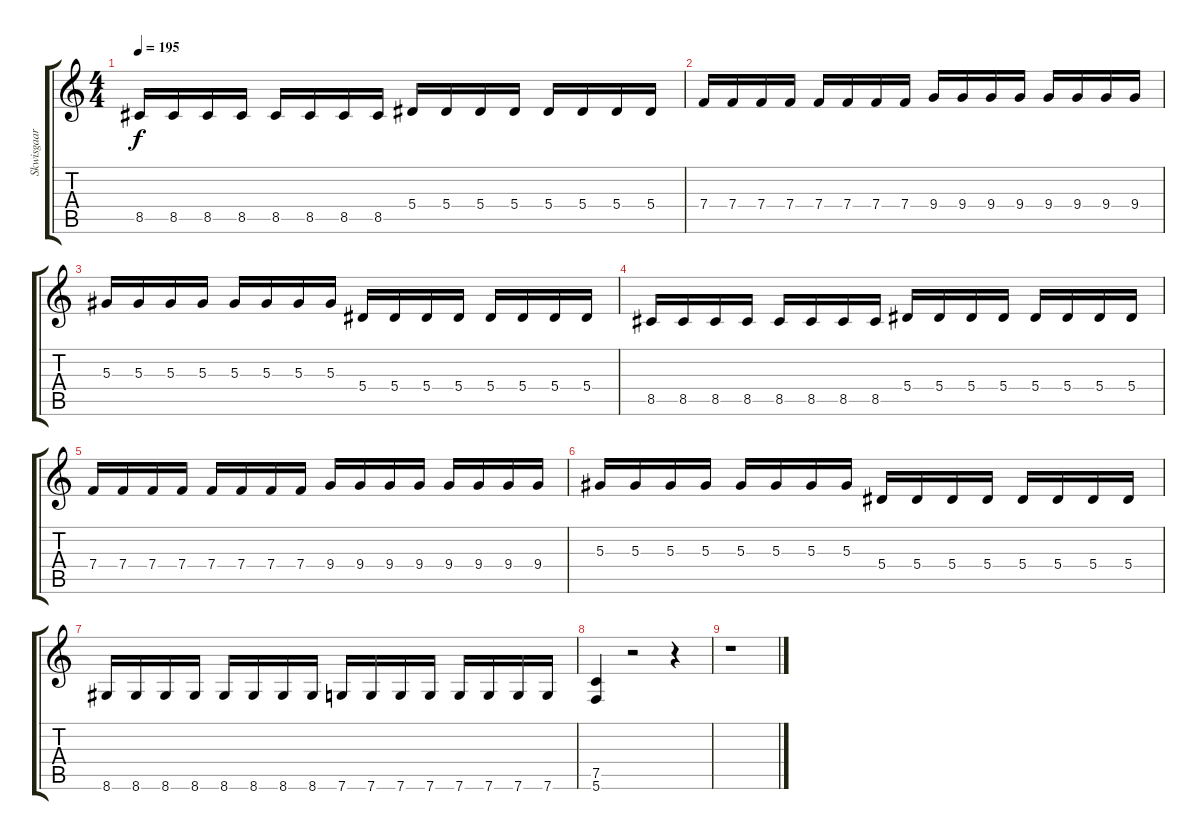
\track ("Skwisgaar Skwigelf" "Skwisgaar ") {instrument distortionguitar}
\staff {score tabs}
\tuning (C4 G3 Eb3 Bb2 F2 C2) {hide}
\ts (4 4)
\tempo 195
\clef g2
\ks aminor
8.5.16{dy f} 8.5.16 8.5.16 8.5.16 8.5.16 8.5.16 8.5.16 8.5.16 5.4.16 5.4.16 5.4.16 5.4.16 5.4.16 5.4.16 5.4.16 5.4.16 |
7.4.16 7.4.16 7.4.16 7.4.16 7.4.16 7.4.16 7.4.16 7.4.16 9.4.16 9.4.16 9.4.16 9.4.16 9.4.16 9.4.16 9.4.16 9.4.16 |
5.3.16 5.3.16 5.3.16 5.3.16 5.3.16 5.3.16 5.3.16 5.3.16 5.4.16 5.4.16 5.4.16 5.4.16 5.4.16 5.4.16 5.4.16 5.4.16 |
8.5.16 8.5.16 8.5.16 8.5.16 8.5.16 8.5.16 8.5.16 8.5.16 5.4.16 5.4.16 5.4.16 5.4.16 5.4.16 5.4.16 5.4.16 5.4.16 |
7.4.16 7.4.16 7.4.16 7.4.16 7.4.16 7.4.16 7.4.16 7.4.16 9.4.16 9.4.16 9.4.16 9.4.16 9.4.16 9.4.16 9.4.16 9.4.16 |
5.3.16 5.3.16 5.3.16 5.3.16 5.3.16 5.3.16 5.3.16 5.3.16 5.4.16 5.4.16 5.4.16 5.4.16 5.4.16 5.4.16 5.4.16 5.4.16 |
8.6.16 8.6.16 8.6.16 8.6.16 8.6.16 8.6.16 8.6.16 8.6.16 7.6.16 7.6.16 7.6.16 7.6.16 7.6.16 7.6.16 7.6.16 7.6.16 |
(7.5 5.6).4 r.2 r.4 |
r.1
